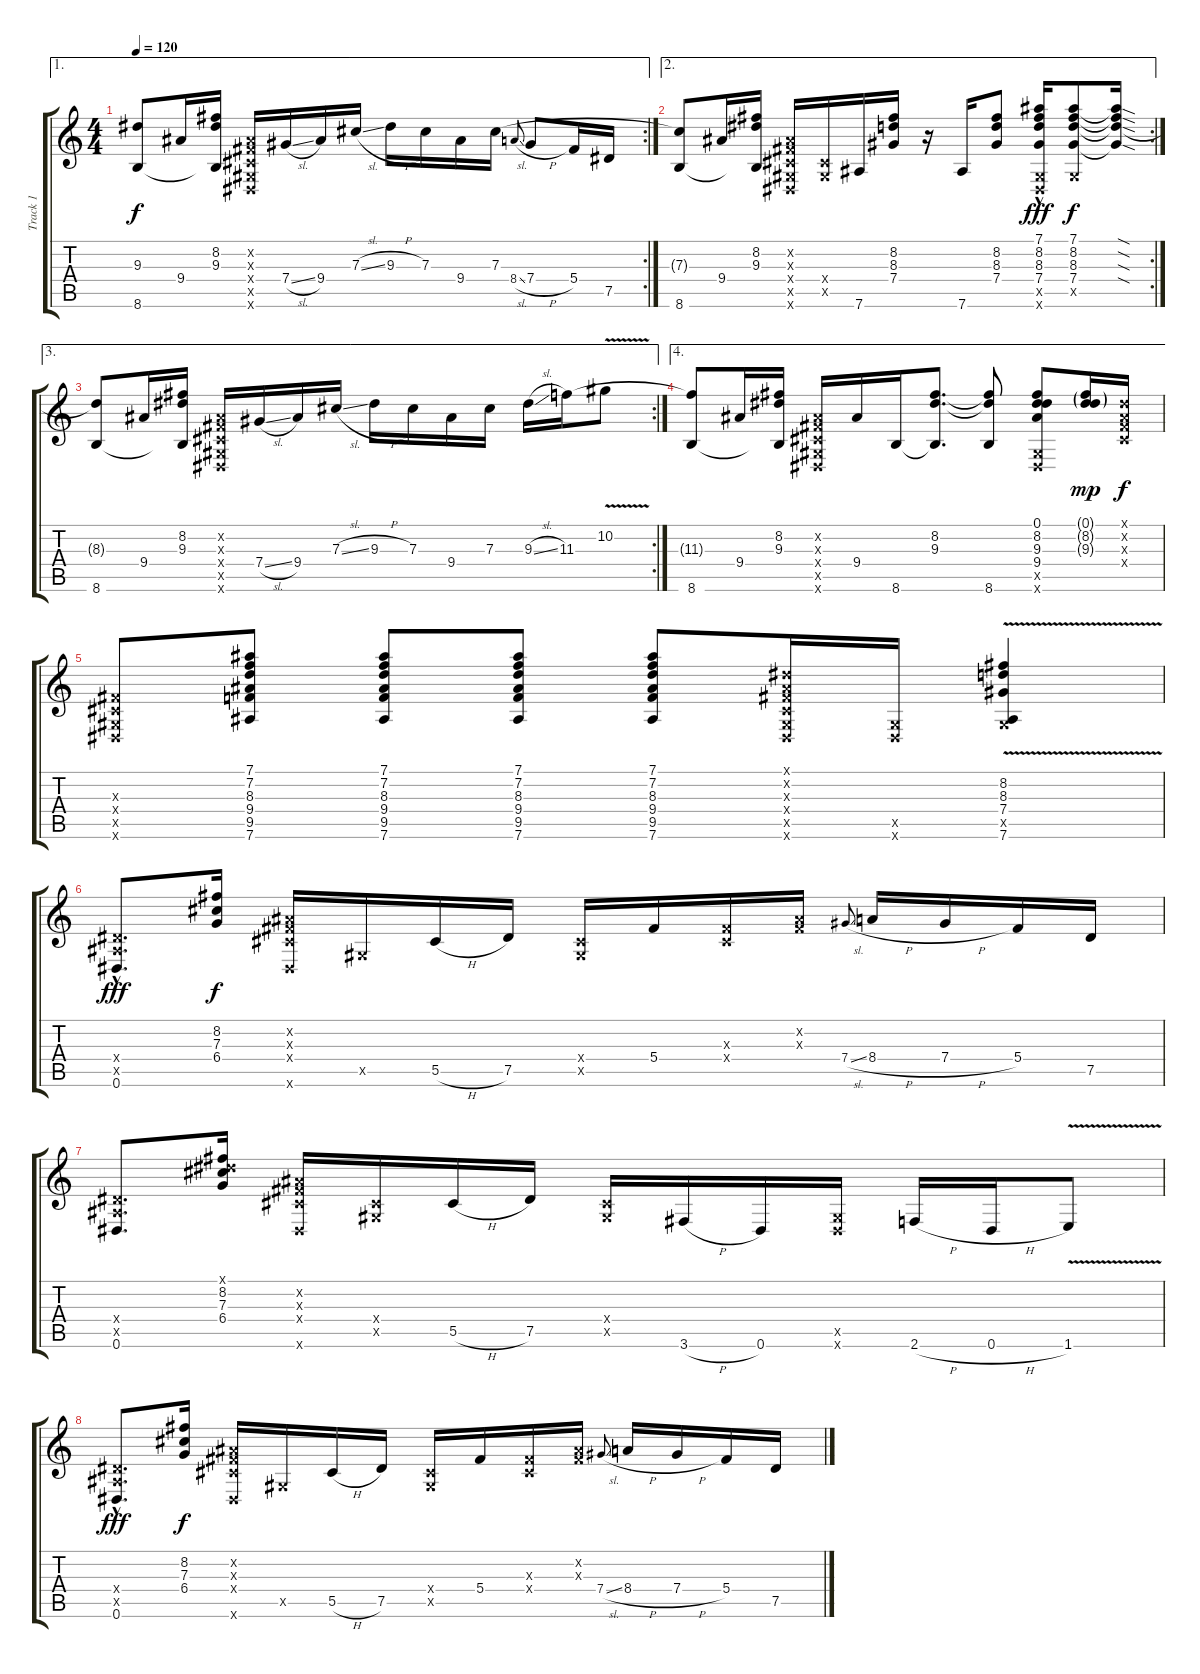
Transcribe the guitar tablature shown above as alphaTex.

\track ("Track 1" "Track 1") {instrument acousticguitarsteel}
\staff {score tabs}
\tuning (Eb4 Bb3 Gb3 Db3 Ab2 Eb2) {hide}
\ae 1
\rc 2
\ts (4 4)
\tempo 120
\clef g2
\ks c
(9.3{t} 8.6).8{dy f} 9.4.16 (8.2 9.3 8.6{t}).16 (0.2{x} 0.3{x} 0.4{x} 0.5{x} 0.6{x}).16 7.4{sl}.16 9.4.16 7.3{sl}.16 9.3{h}.16 7.3.16 9.4.16 7.3.16 8.4{sl}.8{gr onbeat} 7.4{h}.8 5.4.16 7.5.16 |
\ae 2
\rc 2
(7.3{t} 8.6).8 9.4.16 (8.2 9.3 8.6{t}).16 (0.2{x} 0.3{x} 0.4{x} 0.5{x} 0.6{x}).16 (0.4{x} 0.5{x}).16 7.6.16 (8.2 8.3 7.4).16 r.16 7.6.16 (8.2 8.3 7.4).8 (7.1{hac} 8.2{hac} 8.3{hac} 7.4{hac} 0.5{hac x} 0.6{hac x}).16{dy fff} (7.1 8.2 8.3 7.4 0.5{x}).8{dy f} (7.1{sod t} 8.2{sod t} 8.3{sod t} 7.4{sod t}).16 |
\ae 3
\rc 2
(8.3{t} 8.6).8 9.4.16 (8.2 9.3 8.6{t}).16 (0.2{x} 0.3{x} 0.4{x} 0.5{x} 0.6{x}).16 7.4{sl}.16 9.4.16 7.3{sl}.16 9.3{h}.16 7.3.16 9.4.16 7.3.16 9.3{sl}.16 11.3.16 10.2{v}.8 |
\ae 4
(11.3{t} 8.6).8 9.4.16 (8.2 9.3 8.6{t}).16 (0.2{x} 0.3{x} 0.4{x} 0.5{x} 0.6{x}).16 9.4.16 8.6.16 (8.2 9.3 8.6{t}).8{d} (8.2{t} 9.3{t} 8.6).8 (0.1 8.2 9.3 9.4 0.5{x} 0.6{x}).8 (0.1{g} 8.2{g} 9.3{g}).16{dy mp} (0.1{x} 0.2{x} 0.3{x} 0.4{x}).16{dy f} |
(0.3{x} 0.4{x} 0.5{x} 0.6{x}).8 (7.1 7.2 8.3 9.4 9.5 7.6).8 (7.1 7.2 8.3 9.4 9.5 7.6).8 (7.1 7.2 8.3 9.4 9.5 7.6).8 (7.1 7.2 8.3 9.4 9.5 7.6).8 (0.1{x} 0.2{x} 0.3{x} 0.4{x} 0.5{x} 0.6{x}).16 (0.5{x} 0.6{x}).16 (8.2{v} 8.3{v} 7.4{v} 0.5{x} 7.6{v}).4 |
(2.4{x} 2.5{x} 0.6{hac}).8{d dy fff} (8.2 7.3 6.4).16{dy f} (0.2{x} 0.3{x} 0.4{x} 0.6{x}).16 0.5{x}.16 5.5{h}.16 7.5.16 (0.4{x} 0.5{x}).16 5.4.16 (0.3{x} 0.4{x}).16 (0.2{x} 0.3{x}).16 7.4{sl}.8{gr onbeat} 8.4{h}.16 7.4{h}.16 5.4.16 7.5.16 |
(2.4{x} 2.5{x} 0.6).8{d} (0.1{x} 8.2 7.3 6.4).16 (0.2{x} 0.3{x} 0.4{x} 0.6{x}).16 (0.4{x} 0.5{x}).16 5.5{h}.16 7.5.16 (0.4{x} 0.5{x}).16 3.6{h}.16 0.6.16 (0.5{x} 0.6{x}).16 2.6{h}.16 0.6{h}.16 1.6{v}.8 |
(2.4{x} 2.5{x} 0.6{hac}).8{d dy fff} (8.2 7.3 6.4).16{dy f} (0.2{x} 0.3{x} 0.4{x} 0.6{x}).16 0.5{x}.16 5.5{h}.16 7.5.16 (0.4{x} 0.5{x}).16 5.4.16 (0.3{x} 0.4{x}).16 (0.2{x} 0.3{x}).16 7.4{sl}.8{gr onbeat} 8.4{h}.16 7.4{h}.16 5.4.16 7.5.16
